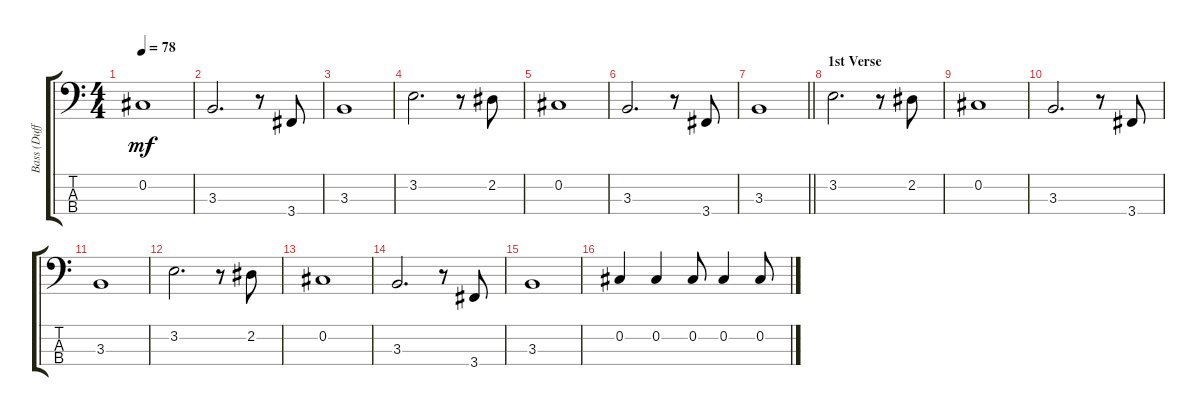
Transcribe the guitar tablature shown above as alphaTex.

\track ("Bass (Duff)" "Bass (Duff") {instrument electricbasspick}
\staff {score tabs}
\tuning (Gb2 Db2 Ab1 Eb1) {hide}
\ts (4 4)
\tempo 78
\clef f4
\ks c
0.2.1{dy mf} |
3.3.2{d} r.8 3.4.8 |
3.3.1 |
3.2.2{d} r.8 2.2.8 |
0.2.1 |
3.3.2{d} r.8 3.4.8 |
\barLineRight lightlight
3.3.1 |
\section ("" "1st Verse")
3.2.2{d} r.8 2.2.8 |
0.2.1 |
3.3.2{d} r.8 3.4.8 |
3.3.1 |
3.2.2{d} r.8 2.2.8 |
0.2.1 |
3.3.2{d} r.8 3.4.8 |
3.3.1 |
0.2.4 0.2.4 0.2.8 0.2.4 0.2.8
